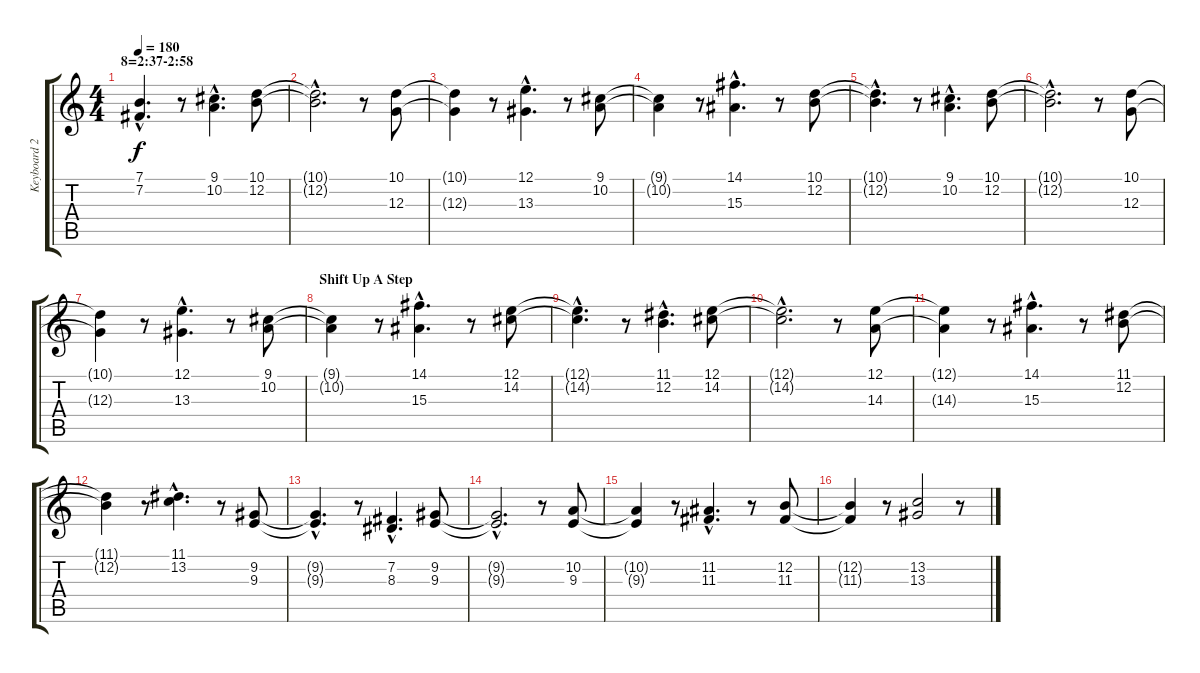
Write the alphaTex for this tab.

\track ("Keyboard 2" "Keyboard 2") {instrument synthstrings2}
\staff {score tabs}
\tuning (E4 B3 G3 D3 A2 E2) {hide}
\ts (4 4)
\section ("" "8=2:37-2:58")
\tempo 180
\clef g2
\ks c
(7.1{hac} 7.2{hac}).4{d dy f volume 12 instrument synthstrings2} r.8 (9.1{hac} 10.2{hac}).4{d} (10.1 12.2).8 |
(10.1{hac t} 12.2{hac t}).2{d} r.8 (10.1 12.3).8 |
(10.1{t} 12.3{t}).4 r.8 (12.1{hac} 13.3{hac}).4{d} r.8 (9.1 10.2).8 |
(9.1{t} 10.2{t}).4 r.8 (14.1{hac} 15.3{hac}).4{d} r.8 (10.1 12.2).8 |
(10.1{hac t} 12.2{hac t}).4{d} r.8 (9.1{hac} 10.2{hac}).4{d} (10.1 12.2).8 |
(10.1{hac t} 12.2{hac t}).2{d} r.8 (10.1 12.3).8 |
(10.1{t} 12.3{t}).4 r.8 (12.1{hac} 13.3{hac}).4{d} r.8 (9.1 10.2).8 |
\section ("" "Shift Up A Step")
(9.1{t} 10.2{t}).4 r.8 (14.1{hac} 15.3{hac}).4{d} r.8 (12.1 14.2).8 |
(12.1{hac t} 14.2{hac t}).4{d} r.8 (11.1{hac} 12.2{hac}).4{d} (12.1 14.2).8 |
(12.1{hac t} 14.2{hac t}).2{d} r.8 (12.1 14.3).8 |
(12.1{t} 14.3{t}).4 r.8 (14.1{hac} 15.3{hac}).4{d} r.8 (11.1 12.2).8 |
(11.1{t} 12.2{t}).4 r.8 (11.1{hac} 13.2{hac}).4{d} r.8 (9.2 9.3).8 |
(9.2{hac t} 9.3{hac t}).4{d} r.8 (7.2{hac} 8.3{hac}).4{d} (9.2 9.3).8 |
(9.2{hac t} 9.3{hac t}).2{d} r.8 (10.2 9.3).8 |
(10.2{t} 9.3{t}).4 r.8 (11.2{hac} 11.3{hac}).4{d} r.8 (12.2 11.3).8 |
(12.2{t} 11.3{t}).4 r.8 (13.2 13.3).2 r.8
